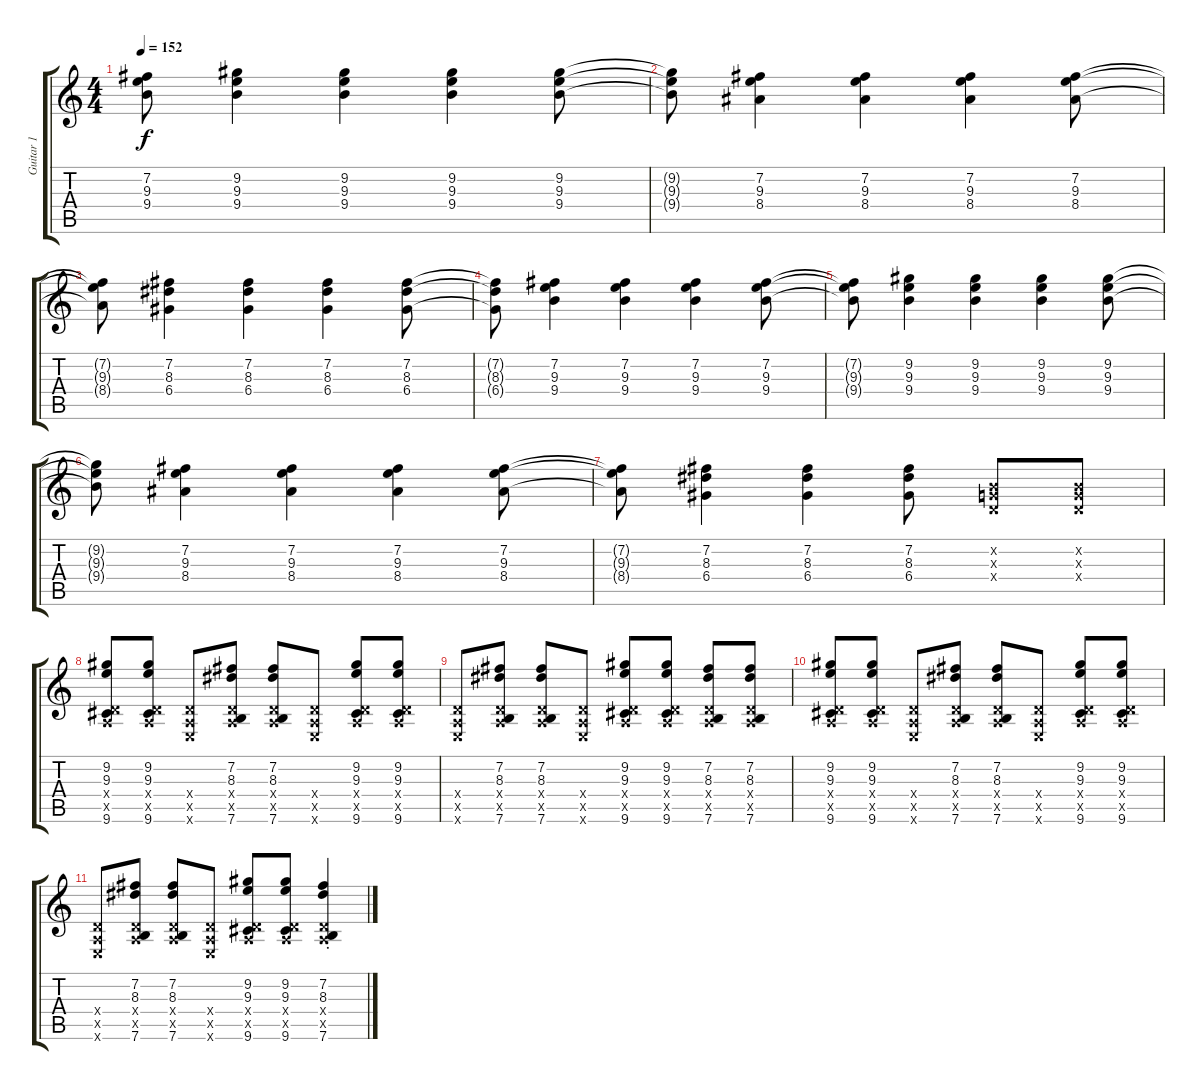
\track ("Guitar 1" "Guitar 1") {instrument electricguitarjazz}
\staff {score tabs}
\tuning (E4 B3 G3 D3 A2 E2) {hide}
\ts (4 4)
\tempo 152
\clef g2
\ks c
(7.2{t} 9.3{t} 9.4{t}).8{dy f} (9.2 9.3 9.4).4 (9.2 9.3 9.4).4 (9.2 9.3 9.4).4 (9.2 9.3 9.4).8 |
(9.2{t} 9.3{t} 9.4{t}).8 (7.2 9.3 8.4).4 (7.2 9.3 8.4).4 (7.2 9.3 8.4).4 (7.2 9.3 8.4).8 |
(7.2{t} 9.3{t} 8.4{t}).8 (7.2 8.3 6.4).4 (7.2 8.3 6.4).4 (7.2 8.3 6.4).4 (7.2 8.3 6.4).8 |
(7.2{t} 8.3{t} 6.4{t}).8 (7.2 9.3 9.4).4 (7.2 9.3 9.4).4 (7.2 9.3 9.4).4 (7.2 9.3 9.4).8 |
(7.2{t} 9.3{t} 9.4{t}).8 (9.2 9.3 9.4).4 (9.2 9.3 9.4).4 (9.2 9.3 9.4).4 (9.2 9.3 9.4).8 |
(9.2{t} 9.3{t} 9.4{t}).8 (7.2 9.3 8.4).4 (7.2 9.3 8.4).4 (7.2 9.3 8.4).4 (7.2 9.3 8.4).8 |
(7.2{t} 9.3{t} 8.4{t}).8 (7.2 8.3 6.4).4 (7.2 8.3 6.4).4 (7.2 8.3 6.4).8 (0.2{x} 0.3{x} 0.4{x}).8 (0.2{x} 0.3{x} 0.4{x}).8 |
(9.2 9.3 0.4{x} 0.5{x} 9.6).8 (9.2 9.3 0.4{x} 0.5{x} 9.6).8 (0.4{x} 0.5{x} 0.6{x}).8 (7.2 8.3 0.4{x} 0.5{x} 7.6).8 (7.2 8.3 0.4{x} 0.5{x} 7.6).8 (0.4{x} 0.5{x} 0.6{x}).8 (9.2 9.3 0.4{x} 0.5{x} 9.6).8 (9.2 9.3 0.4{x} 0.5{x} 9.6).8 |
(0.4{x} 0.5{x} 0.6{x}).8 (7.2 8.3 0.4{x} 0.5{x} 7.6).8 (7.2 8.3 0.4{x} 0.5{x} 7.6).8 (0.4{x} 0.5{x} 0.6{x}).8 (9.2 9.3 0.4{x} 0.5{x} 9.6).8 (9.2 9.3 0.4{x} 0.5{x} 9.6).8 (7.2 8.3 0.4{x} 0.5{x} 7.6).8 (7.2 8.3 0.4{x} 0.5{x} 7.6).8 |
(9.2 9.3 0.4{x} 0.5{x} 9.6).8 (9.2 9.3 0.4{x} 0.5{x} 9.6).8 (0.4{x} 0.5{x} 0.6{x}).8 (7.2 8.3 0.4{x} 0.5{x} 7.6).8 (7.2 8.3 0.4{x} 0.5{x} 7.6).8 (0.4{x} 0.5{x} 0.6{x}).8 (9.2 9.3 0.4{x} 0.5{x} 9.6).8 (9.2 9.3 0.4{x} 0.5{x} 9.6).8 |
(0.4{x} 0.5{x} 0.6{x}).8 (7.2 8.3 0.4{x} 0.5{x} 7.6).8 (7.2 8.3 0.4{x} 0.5{x} 7.6).8 (0.4{x} 0.5{x} 0.6{x}).8 (9.2 9.3 0.4{x} 0.5{x} 9.6).8 (9.2 9.3 0.4{x} 0.5{x} 9.6).8 (7.2{st} 8.3{st} 0.4{x} 0.5{x} 7.6{st}).4
